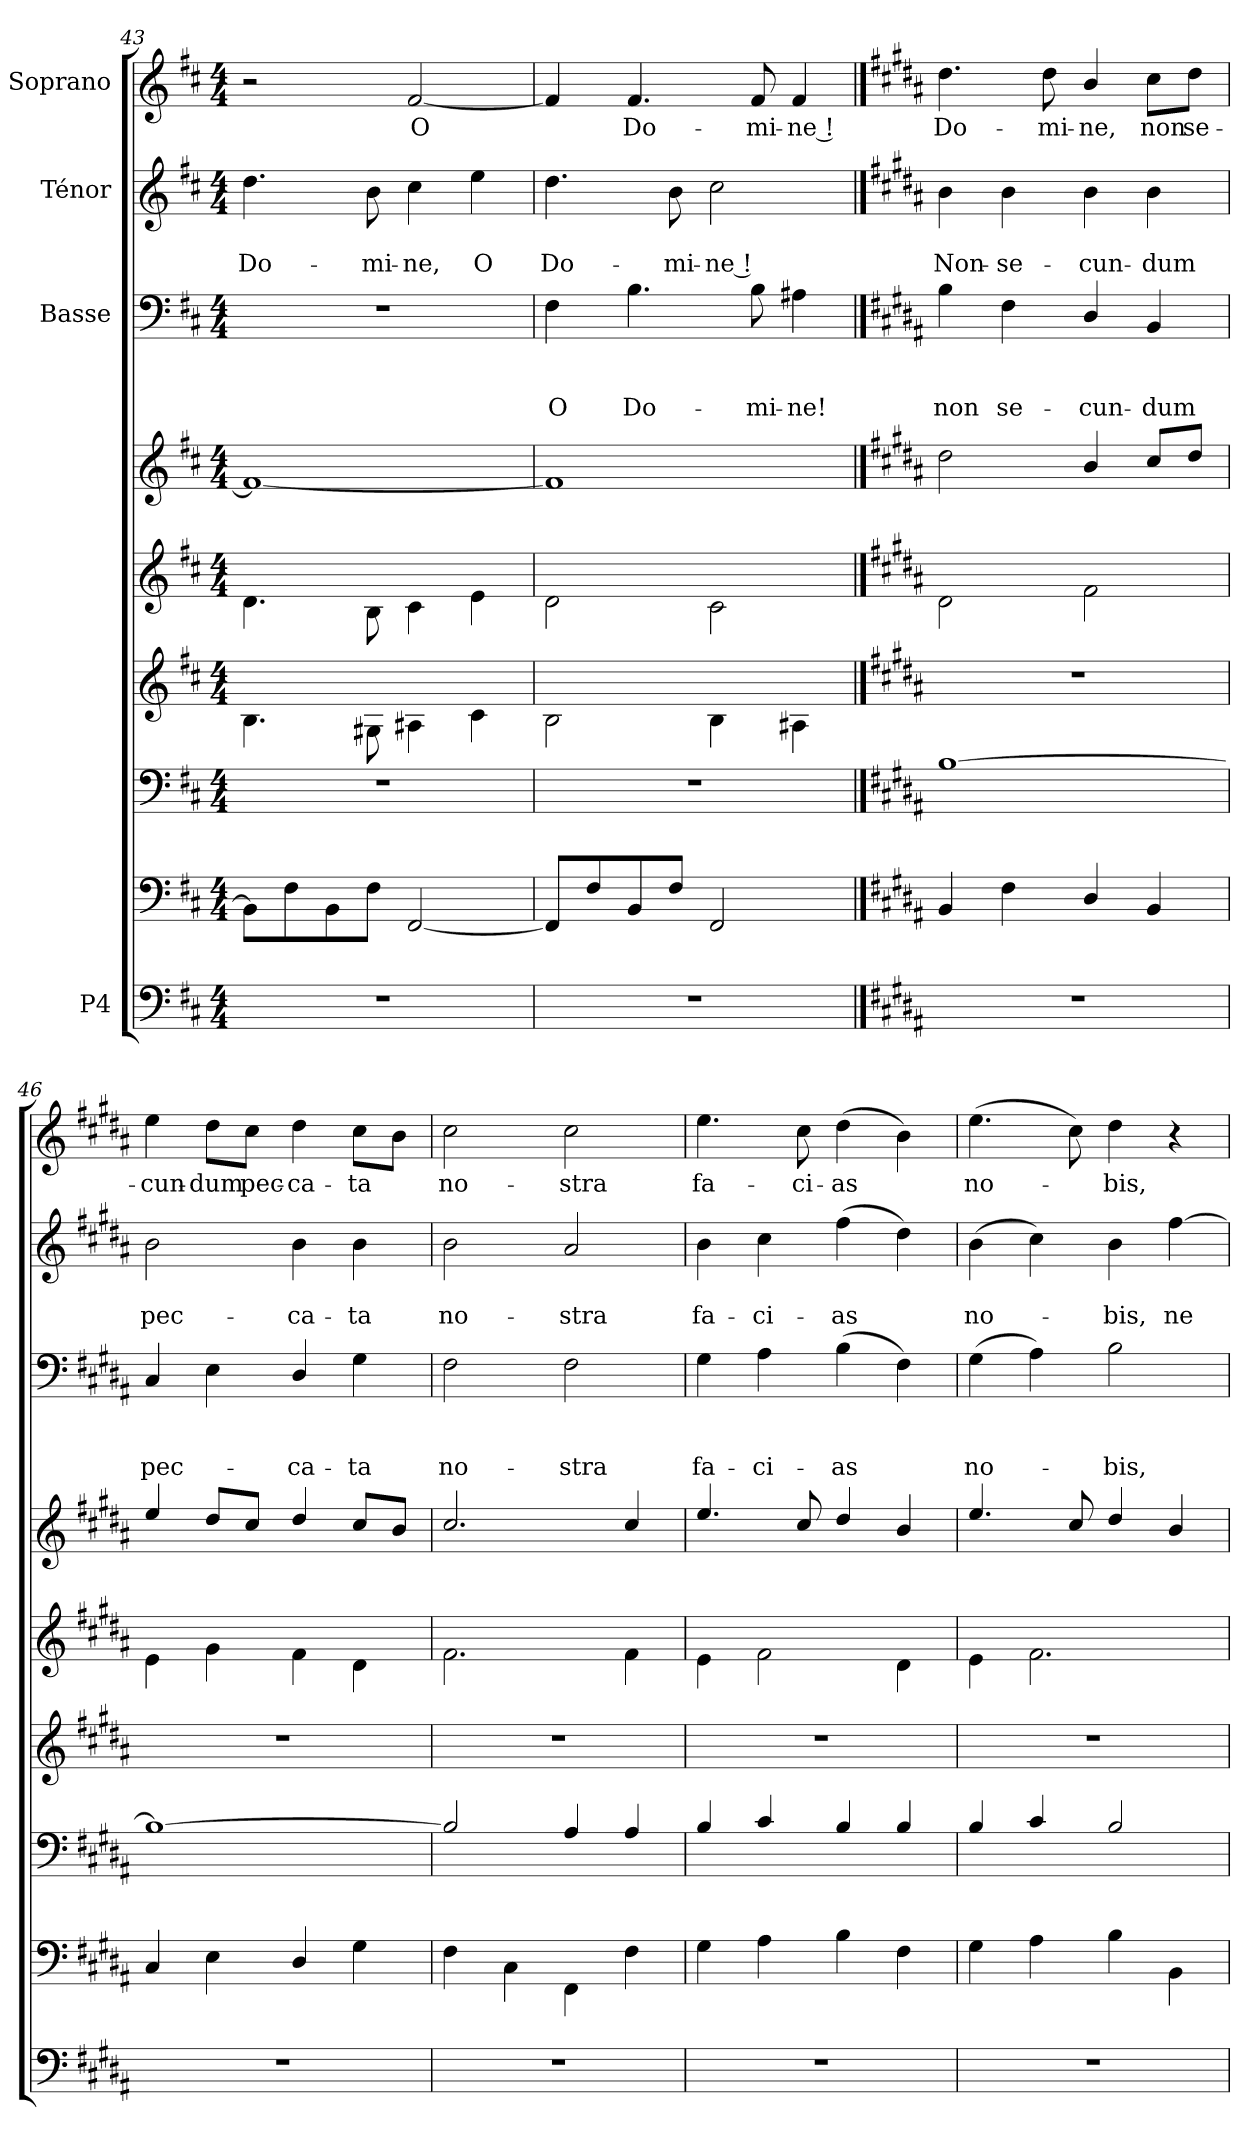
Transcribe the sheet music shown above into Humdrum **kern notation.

**kern	**kern	**kern	**kern	**kern	**kern	**kern	**text	**text	**text	**kern	**text	**text	**kern	**text
*part4	*part4	*part4	*part4	*part4	*part4	*part3	*part3	*part3	*part3	*part2	*part2	*part2	*part1	*part1
*staff9	*staff8	*staff7	*staff6	*staff5	*staff4	*staff3	*staff3	*staff3	*staff3	*staff2	*staff2	*staff2	*staff1	*staff1
*I"P4	*	*	*	*	*	*I"Basse	*	*	*	*I"Ténor	*	*	*I"Soprano	*
*clefF4	*clefF4	*clefF4	*clefG2	*clefG2	*clefG2	*clefF4	*	*	*	*clefG2	*	*	*clefG2	*
*	*	*	*	*	*	*	*	*	*	*ITrd7c12	*	*	*	*
*k[f#c#]	*k[f#c#]	*k[f#c#]	*k[f#c#]	*k[f#c#]	*k[f#c#]	*k[f#c#]	*	*	*	*k[f#c#]	*	*	*k[f#c#]	*
*D:	*D:	*D:	*D:	*D:	*D:	*D:	*	*	*	*D:	*	*	*D:	*
*M4/4	*M4/4	*M4/4	*M4/4	*M4/4	*M4/4	*M4/4	*	*	*	*M4/4	*	*	*M4/4	*
=43	=43	=43	=43	=43	=43	=43	=43	=43	=43	=43	=43	=43	=43	=43
!	!	!	!	!	!	!	!	!	!	!	!	!LO:LY:b	!	!
1r	8BB\L]	1r	4.B\	4.d\	1f#_	1r	.	.	.	4.d\	.	Do-	2r	.
.	8F#\	.	.	.	.	.	.	.	.	.	.	.	.	.
.	8BB\	.	.	.	.	.	.	.	.	.	.	.	.	.
!	!	!	!	!	!	!	!	!	!	!	!	!LO:LY:b	!	!
.	8F#\J	.	8G#X\	8B\	.	.	.	.	.	8B\	.	-mi-	.	.
!	!	!	!	!	!	!	!	!	!	!	!	!LO:LY:b	!	!LO:LY:b
.	[<2FF#/	.	4A#X\	4c#\	.	.	.	.	.	4c#\	.	-ne,	[<2f#/	O
!	!	!	!	!	!	!	!	!	!	!	!	!LO:LY:b	!	!
.	.	.	4c#\	4e\	.	.	.	.	.	4e\	.	O	.	.
=44	=44	=44	=44	=44	=44	=44	=44	=44	=44	=44	=44	=44	=44	=44
!	!	!	!	!	!	!	!	!	!LO:LY:b	!	!	!LO:LY:b	!	!
1r	8FF#/L]	1r	2B\	2d\	1f#]	4F#\	.	.	O	4.d\	.	Do-	4f#/]	.
.	8F#/	.	.	.	.	.	.	.	.	.	.	.	.	.
!	!	!	!	!	!	!	!	!	!LO:LY:b	!	!	!	!	!LO:LY:b
.	8BB/	.	.	.	.	4.B\	.	.	Do-	.	.	.	4.f#/	Do-
!	!	!	!	!	!	!	!	!	!	!	!	!LO:LY:b	!	!
.	8F#/J	.	.	.	.	.	.	.	.	8B\	.	-mi-	.	.
!	!	!	!	!	!	!	!	!	!	!	!	!LO:LY:b	!	!
.	2FF#/	.	4B\	2c#\	.	.	.	.	.	2c#\	.	-ne !	.	.
!	!	!	!	!	!	!	!	!	!LO:LY:b	!	!	!	!	!LO:LY:b
.	.	.	.	.	.	8B\	.	.	-mi-	.	.	.	8f#/	-mi-
!	!	!	!	!	!	!	!	!	!LO:LY:b	!	!	!	!	!LO:LY:b
.	.	.	4A#X\	.	.	4A#X\	.	.	-ne!	.	.	.	4f#/	-ne !
!!LO:PB:g=z
==45	==45	==45	==45	==45	==45	==45	==45	==45	==45	==45	==45	==45	==45	==45
*k[f#c#g#d#a#]	*k[f#c#g#d#a#]	*k[f#c#g#d#a#]	*k[f#c#g#d#a#]	*k[f#c#g#d#a#]	*k[f#c#g#d#a#]	*k[f#c#g#d#a#]	*	*	*	*k[f#c#g#d#a#]	*	*	*k[f#c#g#d#a#]	*
*B:	*B:	*B:	*B:	*B:	*B:	*B:	*	*	*	*B:	*	*	*B:	*
!	!	!	!	!	!	!	!	!	!LO:LY:b	!	!	!LO:LY:b	!	!LO:LY:b
1r	4BB/	[>1B	1r	2d#\	2dd#\	4B\	.	.	non	4B\	.	Non-	4.dd#\	Do-
!	!	!	!	!	!	!	!	!	!LO:LY:b	!	!	!LO:LY:b	!	!
.	4F#\	.	.	.	.	4F#\	.	.	se-	4B\	.	-se-	.	.
!	!	!	!	!	!	!	!	!	!	!	!	!	!	!LO:LY:b
.	.	.	.	.	.	.	.	.	.	.	.	.	8dd#\	-mi-
!	!	!	!	!	!	!	!	!	!LO:LY:b	!	!	!LO:LY:b	!	!LO:LY:b
.	4D#/	.	.	2f#\	4b/	4D#/	.	.	-cun-	4B\	.	-cun-	4b/	-ne,
!	!	!	!	!	!	!	!	!	!LO:LY:b	!	!	!LO:LY:b	!	!LO:LY:b
.	4BB/	.	.	.	8cc#/L	4BB/	.	.	-dum	4B\	.	-dum	8cc#\L	non
!	!	!	!	!	!	!	!	!	!	!	!	!	!	!LO:LY:b
.	.	.	.	.	8dd#/J	.	.	.	.	.	.	.	8dd#\J	se-
=46	=46	=46	=46	=46	=46	=46	=46	=46	=46	=46	=46	=46	=46	=46
!	!	!	!	!	!	!	!	!	!LO:LY:b	!	!	!LO:LY:b	!	!LO:LY:b
1r	4C#/	1B_	1r	4e\	4ee/	4C#/	.	.	pec-	2B\	.	pec-	4ee\	-cun-
!	!	!	!	!	!	!	!	!	!	!	!	!	!	!LO:LY:b
.	4E\	.	.	4g#\	8dd#/L	4E\	.	.	.	.	.	.	8dd#\L	-dum
!	!	!	!	!	!	!	!	!	!	!	!	!	!	!LO:LY:b
.	.	.	.	.	8cc#/J	.	.	.	.	.	.	.	8cc#\J	pec-
!	!	!	!	!	!	!	!	!	!LO:LY:b	!	!	!LO:LY:b	!	!LO:LY:b
.	4D#/	.	.	4f#\	4dd#/	4D#/	.	.	-ca-	4B\	.	-ca-	4dd#\	-ca-
!	!	!	!	!	!	!	!	!	!LO:LY:b	!	!	!LO:LY:b	!	!LO:LY:b
.	4G#\	.	.	4d#\	8cc#/L	4G#\	.	.	-ta	4B\	.	-ta	8cc#\L	-ta
.	.	.	.	.	8b/J	.	.	.	.	.	.	.	8b\J	.
=47	=47	=47	=47	=47	=47	=47	=47	=47	=47	=47	=47	=47	=47	=47
!	!	!	!	!	!	!	!	!	!LO:LY:b	!	!	!LO:LY:b	!	!LO:LY:b
1r	4F#\	2B/]	1r	2.f#\	2.cc#/	2F#\	.	.	no-	2B\	.	no-	2cc#\	no-
.	4C#\	.	.	.	.	.	.	.	.	.	.	.	.	.
!	!	!	!	!	!	!	!	!	!LO:LY:b	!	!	!LO:LY:b	!	!LO:LY:b
.	4FF#\	4A#/	.	.	.	2F#\	.	.	-stra	2A#/	.	-stra	2cc#\	-stra
.	4F#\	4A#/	.	4f#\	4cc#/	.	.	.	.	.	.	.	.	.
=48	=48	=48	=48	=48	=48	=48	=48	=48	=48	=48	=48	=48	=48	=48
!	!	!	!	!	!	!	!	!	!LO:LY:b	!	!	!LO:LY:b	!	!LO:LY:b
1r	4G#\	4B/	1r	4e\	4.ee/	4G#\	.	.	fa-	4B\	.	fa-	4.ee\	fa-
!	!	!	!	!	!	!	!	!	!LO:LY:b	!	!	!LO:LY:b	!	!
.	4A#\	4c#/	.	2f#\	.	4A#\	.	.	-ci-	4c#\	.	-ci-	.	.
!	!	!	!	!	!	!	!	!	!	!	!	!	!	!LO:LY:b
.	.	.	.	.	8cc#/	.	.	.	.	.	.	.	8cc#\	-ci-
!	!	!	!	!	!	!	!	!	!LO:LY:b	!	!	!LO:LY:b	!	!LO:LY:b
.	4B\	4B/	.	.	4dd#/	(>4B\	.	.	-as	(>4f#\	.	-as	(>4dd#\	-as
.	4F#\	4B/	.	4d#\	4b/	4F#\)	.	.	.	4d#\)	.	.	4b\)	.
=49	=49	=49	=49	=49	=49	=49	=49	=49	=49	=49	=49	=49	=49	=49
!	!	!	!	!	!	!	!	!	!LO:LY:b	!	!	!LO:LY:b	!	!LO:LY:b
1r	4G#\	4B/	1r	4e\	4.ee/	(>4G#\	.	.	no-	(>4B\	.	no-	(>4.ee\	no-
.	4A#\	4c#/	.	2.f#\	.	4A#\)	.	.	.	4c#\)	.	.	.	.
.	.	.	.	.	8cc#/	.	.	.	.	.	.	.	8cc#\)	.
!	!	!	!	!	!	!	!	!	!LO:LY:b	!	!	!LO:LY:b	!	!LO:LY:b
.	4B\	2B/	.	.	4dd#/	2B\	.	.	-bis,	4B\	.	-bis,	4dd#\	-bis,
!	!	!	!	!	!	!	!	!	!	!	!	!LO:LY:b	!	!
.	4BB\	.	.	.	4b/	.	.	.	.	[>4f#\	.	ne-	4r	.
=	=	=	=	=	=	=	=	=	=	=	=	=	=	=
*-	*-	*-	*-	*-	*-	*-	*-	*-	*-	*-	*-	*-	*-	*-
